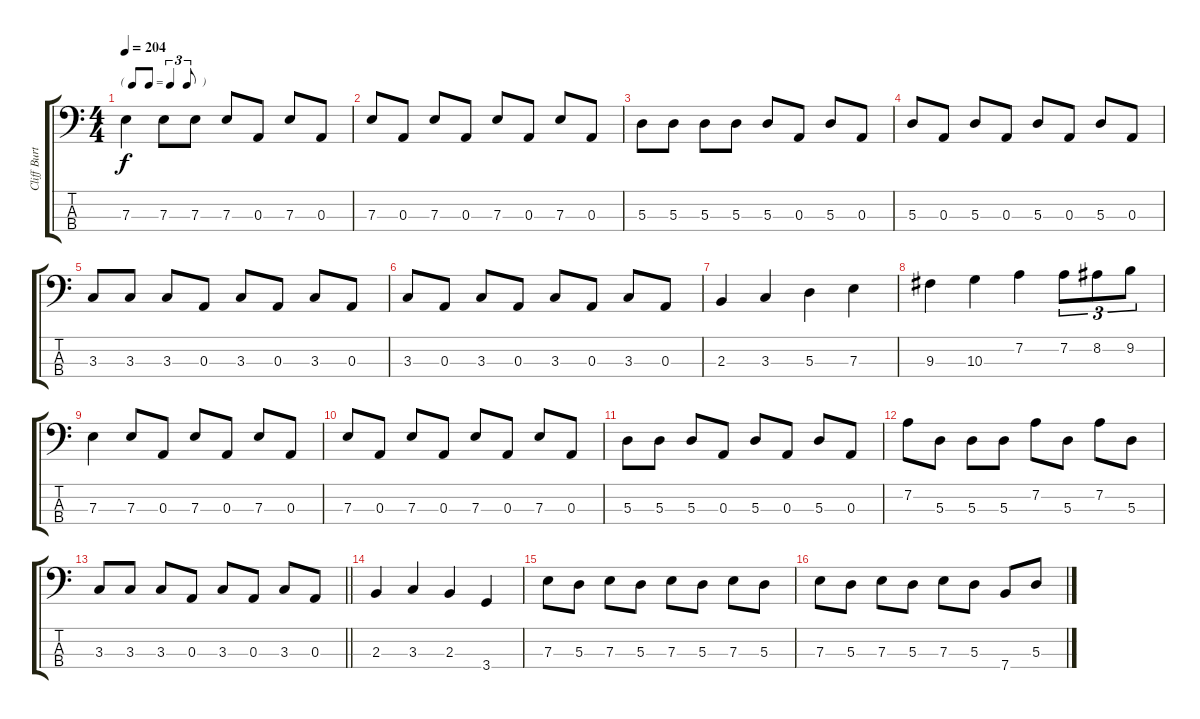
\track ("Cliff Burton" "Cliff Burt") {instrument electricbassfinger}
\staff {score tabs}
\tuning (G2 D2 A1 E1) {hide}
\ts (4 4)
\tf triplet8th
\tempo 204
\clef f4
\ks c
7.3.4{dy f} 7.3.8 7.3.8 7.3.8 0.3.8 7.3.8 0.3.8 |
7.3.8 0.3.8 7.3.8 0.3.8 7.3.8 0.3.8 7.3.8 0.3.8 |
5.3.8 5.3.8 5.3.8 5.3.8 5.3.8 0.3.8 5.3.8 0.3.8 |
5.3.8 0.3.8 5.3.8 0.3.8 5.3.8 0.3.8 5.3.8 0.3.8 |
3.3.8 3.3.8 3.3.8 0.3.8 3.3.8 0.3.8 3.3.8 0.3.8 |
3.3.8 0.3.8 3.3.8 0.3.8 3.3.8 0.3.8 3.3.8 0.3.8 |
2.3.4 3.3.4 5.3.4 7.3.4 |
9.3.4 10.3.4 7.2.4 7.2.8{tu (3 2)} 8.2.8{tu (3 2)} 9.2.8{tu (3 2)} |
7.3.4 7.3.8 0.3.8 7.3.8 0.3.8 7.3.8 0.3.8 |
7.3.8 0.3.8 7.3.8 0.3.8 7.3.8 0.3.8 7.3.8 0.3.8 |
5.3.8 5.3.8 5.3.8 0.3.8 5.3.8 0.3.8 5.3.8 0.3.8 |
7.2.8 5.3.8 5.3.8 5.3.8 7.2.8 5.3.8 7.2.8 5.3.8 |
\barLineRight lightlight
3.3.8 3.3.8 3.3.8 0.3.8 3.3.8 0.3.8 3.3.8 0.3.8 |
2.3.4 3.3.4 2.3.4 3.4.4 |
7.3.8 5.3.8 7.3.8 5.3.8 7.3.8 5.3.8 7.3.8 5.3.8 |
7.3.8 5.3.8 7.3.8 5.3.8 7.3.8 5.3.8 7.4.8 5.3.8
